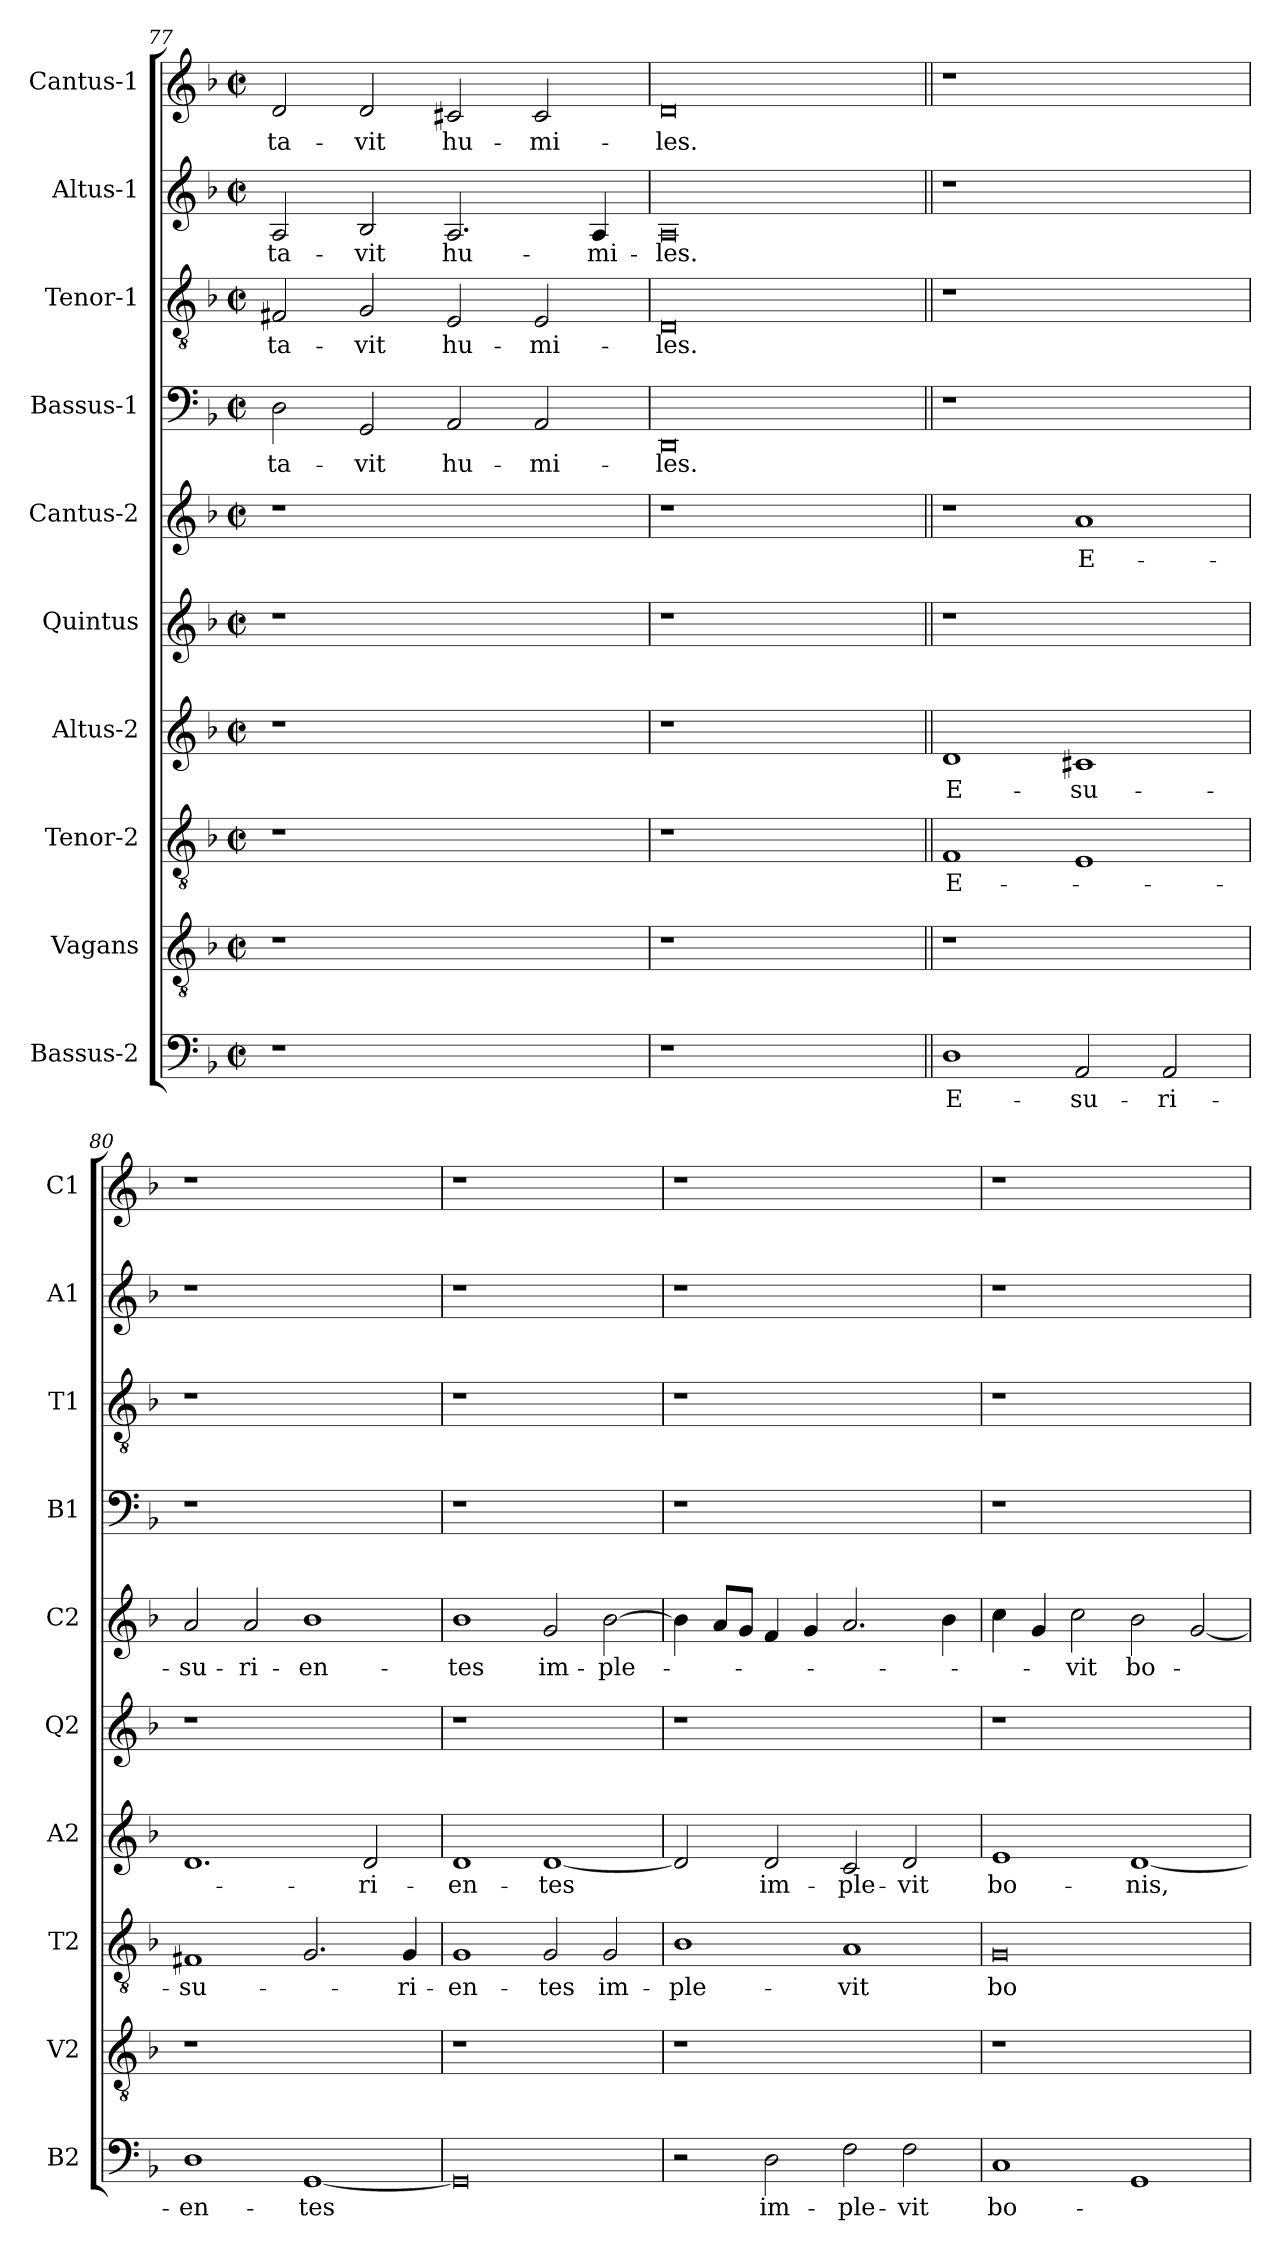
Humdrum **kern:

**kern	**text	**kern	**kern	**text	**kern	**text	**kern	**kern	**text	**kern	**text	**kern	**text	**kern	**text	**kern	**text
*part10	*part10	*part9	*part8	*part8	*part7	*part7	*part6	*part5	*part5	*part4	*part4	*part3	*part3	*part2	*part2	*part1	*part1
*staff10	*staff10	*staff9	*staff8	*staff8	*staff7	*staff7	*staff6	*staff5	*staff5	*staff4	*staff4	*staff3	*staff3	*staff2	*staff2	*staff1	*staff1
*I"Bassus-2	*	*I"Vagans	*I"Tenor-2	*	*I"Altus-2	*	*I"Quintus	*I"Cantus-2	*	*I"Bassus-1	*	*I"Tenor-1	*	*I"Altus-1	*	*I"Cantus-1	*
*I'B2	*	*I'V2	*I'T2	*	*I'A2	*	*I'Q2	*I'C2	*	*I'B1	*	*I'T1	*	*I'A1	*	*I'C1	*
*clefF4	*	*clefGv2	*clefGv2	*	*clefG2	*	*clefG2	*clefG2	*	*clefF4	*	*clefGv2	*	*clefG2	*	*clefG2	*
*k[b-]	*	*k[b-]	*k[b-]	*	*k[b-]	*	*k[b-]	*k[b-]	*	*k[b-]	*	*k[b-]	*	*k[b-]	*	*k[b-]	*
*F:	*	*F:	*F:	*	*F:	*	*F:	*F:	*	*F:	*	*F:	*	*F:	*	*F:	*
*M2/2	*	*M2/2	*M2/2	*	*M2/2	*	*M2/2	*M2/2	*	*M2/2	*	*M2/2	*	*M2/2	*	*M2/2	*
*met(c|)	*	*met(c|)	*met(c|)	*	*met(c|)	*	*met(c|)	*met(c|)	*	*met(c|)	*	*met(c|)	*	*met(c|)	*	*met(c|)	*
=77	=77	=77	=77	=77	=77	=77	=77	=77	=77	=77	=77	=77	=77	=77	=77	=77	=77
!	!	!	!	!	!	!	!	!	!	!	!LO:LY:b	!	!LO:LY:b	!	!LO:LY:b	!	!LO:LY:b
1r	.	1r	1r	.	1r	.	1r	1r	.	2D\	-ta-	2F#X/	-ta-	2A/	-ta-	2d/	-ta-
!	!	!	!	!	!	!	!	!	!	!	!LO:LY:b	!	!LO:LY:b	!	!LO:LY:b	!	!LO:LY:b
.	.	.	.	.	.	.	.	.	.	2GG/	-vit	2G/	-vit	2B-/	-vit	2d/	-vit
!	!	!	!	!	!	!	!	!	!	!	!LO:LY:b	!	!LO:LY:b	!	!LO:LY:b	!	!LO:LY:b
1ryy	.	1ryy	1ryy	.	1ryy	.	1ryy	1ryy	.	2AA/	hu-	2E/	hu-	2.A/	hu-	2c#X/	hu-
!	!	!	!	!	!	!	!	!	!	!	!LO:LY:b	!	!LO:LY:b	!	!	!	!LO:LY:b
.	.	.	.	.	.	.	.	.	.	2AA/	-mi-	2E/	-mi-	.	.	2c#/	-mi-
!	!	!	!	!	!	!	!	!	!	!	!	!	!	!	!LO:LY:b	!	!
.	.	.	.	.	.	.	.	.	.	.	.	.	.	4A/	-mi-	.	.
=78	=78	=78	=78	=78	=78	=78	=78	=78	=78	=78	=78	=78	=78	=78	=78	=78	=78
!	!	!	!	!	!	!	!	!	!	!	!LO:LY:b	!	!LO:LY:b	!	!LO:LY:b	!	!LO:LY:b
1r	.	1r	1r	.	1r	.	1r	1r	.	0DD	-les.	0D	-les.	0A	-les.	0d	-les.
1ryy	.	1ryy	1ryy	.	1ryy	.	1ryy	1ryy	.	.	.	.	.	.	.	.	.
!!LO:LB:g=z
=79||	=79||	=79||	=79||	=79||	=79||	=79||	=79||	=79||	=79||	=79||	=79||	=79||	=79||	=79||	=79||	=79||	=79||
!	!LO:LY:b	!	!	!LO:LY:b	!	!LO:LY:b	!	!	!	!	!	!	!	!	!	!	!
1D	E-	1r	1F	E-	1d	E-	1r	1r	.	1r	.	1r	.	1r	.	1r	.
!	!LO:LY:b	!	!	!	!	!LO:LY:b	!	!	!LO:LY:b	!	!	!	!	!	!	!	!
2AA/	-su-	1ryy	1E	.	1c#X	-su-	1ryy	1a	E-	1ryy	.	1ryy	.	1ryy	.	1ryy	.
!	!LO:LY:b	!	!	!	!	!	!	!	!	!	!	!	!	!	!	!	!
2AA/	-ri-	.	.	.	.	.	.	.	.	.	.	.	.	.	.	.	.
=80	=80	=80	=80	=80	=80	=80	=80	=80	=80	=80	=80	=80	=80	=80	=80	=80	=80
!	!LO:LY:b	!	!	!LO:LY:b	!	!	!	!	!LO:LY:b	!	!	!	!	!	!	!	!
1D	-en-	1r	1F#X	-su-	1.d	.	1r	2a/	-su-	1r	.	1r	.	1r	.	1r	.
!	!	!	!	!	!	!	!	!	!LO:LY:b	!	!	!	!	!	!	!	!
.	.	.	.	.	.	.	.	2a/	-ri-	.	.	.	.	.	.	.	.
!	!LO:LY:b	!	!	!	!	!	!	!	!LO:LY:b	!	!	!	!	!	!	!	!
[1GG	-tes	1ryy	2.G/	.	.	.	1ryy	1b-	-en-	1ryy	.	1ryy	.	1ryy	.	1ryy	.
!	!	!	!	!	!	!LO:LY:b	!	!	!	!	!	!	!	!	!	!	!
.	.	.	.	.	2d/	-ri-	.	.	.	.	.	.	.	.	.	.	.
!	!	!	!	!LO:LY:b	!	!	!	!	!	!	!	!	!	!	!	!	!
.	.	.	4G/	-ri-	.	.	.	.	.	.	.	.	.	.	.	.	.
=81	=81	=81	=81	=81	=81	=81	=81	=81	=81	=81	=81	=81	=81	=81	=81	=81	=81
!	!	!	!	!LO:LY:b	!	!LO:LY:b	!	!	!LO:LY:b	!	!	!	!	!	!	!	!
0GG]	.	1r	1G	-en-	1d	-en-	1r	1b-	-tes	1r	.	1r	.	1r	.	1r	.
!	!	!	!	!LO:LY:b	!	!LO:LY:b	!	!	!LO:LY:b	!	!	!	!	!	!	!	!
.	.	1ryy	2G/	-tes	[1d	-tes	1ryy	2g/	im-	1ryy	.	1ryy	.	1ryy	.	1ryy	.
!	!	!	!	!LO:LY:b	!	!	!	!	!LO:LY:b	!	!	!	!	!	!	!	!
.	.	.	2G/	im-	.	.	.	[2b-\	-ple-	.	.	.	.	.	.	.	.
=82	=82	=82	=82	=82	=82	=82	=82	=82	=82	=82	=82	=82	=82	=82	=82	=82	=82
!	!	!	!	!LO:LY:b	!	!	!	!	!	!	!	!	!	!	!	!	!
2r	.	1r	1B-	-ple-	2d/]	.	1r	4b-\]	.	1r	.	1r	.	1r	.	1r	.
.	.	.	.	.	.	.	.	8a/L	.	.	.	.	.	.	.	.	.
.	.	.	.	.	.	.	.	8g/J	.	.	.	.	.	.	.	.	.
!	!LO:LY:b	!	!	!	!	!LO:LY:b	!	!	!	!	!	!	!	!	!	!	!
2D\	im-	.	.	.	2d/	im-	.	4f/	.	.	.	.	.	.	.	.	.
.	.	.	.	.	.	.	.	4g/	.	.	.	.	.	.	.	.	.
!	!LO:LY:b	!	!	!LO:LY:b	!	!LO:LY:b	!	!	!	!	!	!	!	!	!	!	!
2F\	-ple-	1ryy	1A	-vit	2c/	-ple-	1ryy	2.a/	.	1ryy	.	1ryy	.	1ryy	.	1ryy	.
!	!LO:LY:b	!	!	!	!	!LO:LY:b	!	!	!	!	!	!	!	!	!	!	!
2F\	-vit	.	.	.	2d/	-vit	.	.	.	.	.	.	.	.	.	.	.
.	.	.	.	.	.	.	.	4b-\	.	.	.	.	.	.	.	.	.
=83	=83	=83	=83	=83	=83	=83	=83	=83	=83	=83	=83	=83	=83	=83	=83	=83	=83
!	!LO:LY:b	!	!	!LO:LY:b	!	!LO:LY:b	!	!	!	!	!	!	!	!	!	!	!
1C	bo-	1r	0G	bo-	1e	bo-	1r	4cc\	.	1r	.	1r	.	1r	.	1r	.
.	.	.	.	.	.	.	.	4g/	.	.	.	.	.	.	.	.	.
!	!	!	!	!	!	!	!	!	!LO:LY:b	!	!	!	!	!	!	!	!
.	.	.	.	.	.	.	.	2cc\	-vit	.	.	.	.	.	.	.	.
!	!	!	!	!	!	!LO:LY:b	!	!	!LO:LY:b	!	!	!	!	!	!	!	!
1GG	.	1ryy	.	.	[1d	-nis,	1ryy	2b-\	bo-	1ryy	.	1ryy	.	1ryy	.	1ryy	.
.	.	.	.	.	.	.	.	[2g/	.	.	.	.	.	.	.	.	.
=	=	=	=	=	=	=	=	=	=	=	=	=	=	=	=	=	=
*-	*-	*-	*-	*-	*-	*-	*-	*-	*-	*-	*-	*-	*-	*-	*-	*-	*-
